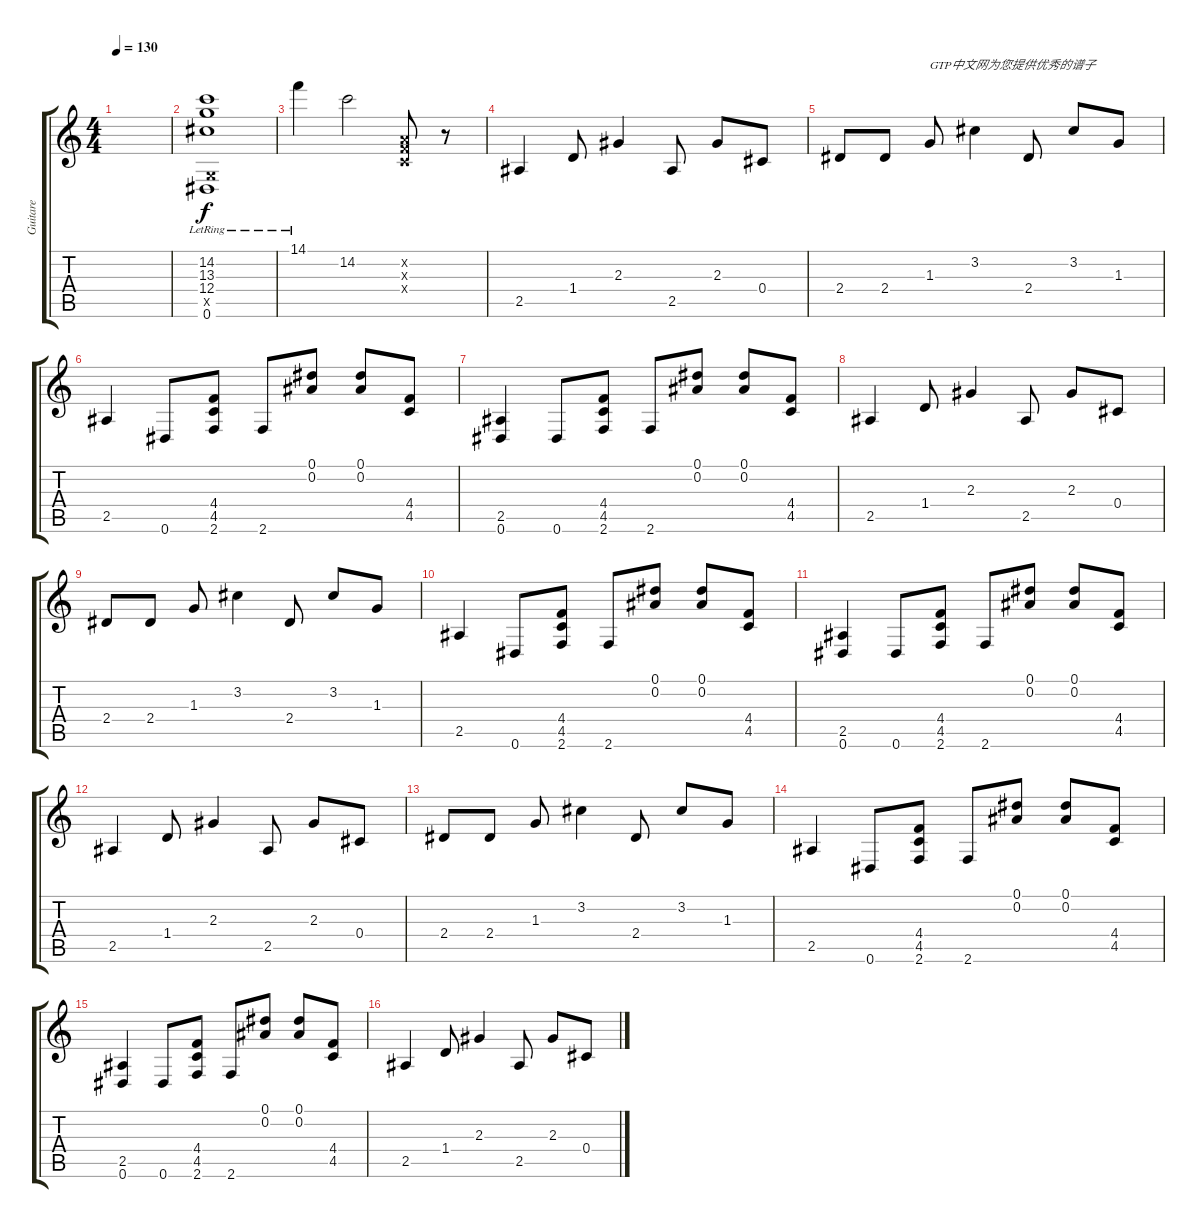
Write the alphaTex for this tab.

\track ("Guitare" "Guitare") {instrument overdrivenguitar}
\staff {score tabs}
\tuning (Eb4 Bb3 Gb3 Db3 Ab2 Eb2) {hide}
\ts (4 4)
\tempo 130
\clef g2
\ks c
|
(14.2{lr} 13.3{lr} 12.4{lr} -1.5{x} 0.6{lr}).1 |
14.1{lr}.4 14.2.2 (-1.2{x} -1.3{x} -1.4{x}).8 r.8 |
2.5.4 1.4.8 2.3.4 2.5.8 2.3.8 0.4.8 |
2.4.8 2.4.8 1.3.8{txt "GTP中文网为您提供优秀的谱子"} 3.2.4 2.4.8 3.2.8 1.3.8 |
2.5.4 0.6.8 (4.4 4.5 2.6).8 2.6.8 (0.1 0.2).8 (0.1 0.2).8 (4.4 4.5).8 |
(2.5 0.6).4 0.6.8 (4.4 4.5 2.6).8 2.6.8 (0.1 0.2).8 (0.1 0.2).8 (4.4 4.5).8 |
2.5.4 1.4.8 2.3.4 2.5.8 2.3.8 0.4.8 |
2.4.8 2.4.8 1.3.8 3.2.4 2.4.8 3.2.8 1.3.8 |
2.5.4 0.6.8 (4.4 4.5 2.6).8 2.6.8 (0.1 0.2).8 (0.1 0.2).8 (4.4 4.5).8 |
(2.5 0.6).4 0.6.8 (4.4 4.5 2.6).8 2.6.8 (0.1 0.2).8 (0.1 0.2).8 (4.4 4.5).8 |
2.5.4 1.4.8 2.3.4 2.5.8 2.3.8 0.4.8 |
2.4.8 2.4.8 1.3.8 3.2.4 2.4.8 3.2.8 1.3.8 |
2.5.4 0.6.8 (4.4 4.5 2.6).8 2.6.8 (0.1 0.2).8 (0.1 0.2).8 (4.4 4.5).8 |
(2.5 0.6).4 0.6.8 (4.4 4.5 2.6).8 2.6.8 (0.1 0.2).8 (0.1 0.2).8 (4.4 4.5).8 |
2.5.4 1.4.8 2.3.4 2.5.8 2.3.8 0.4.8
